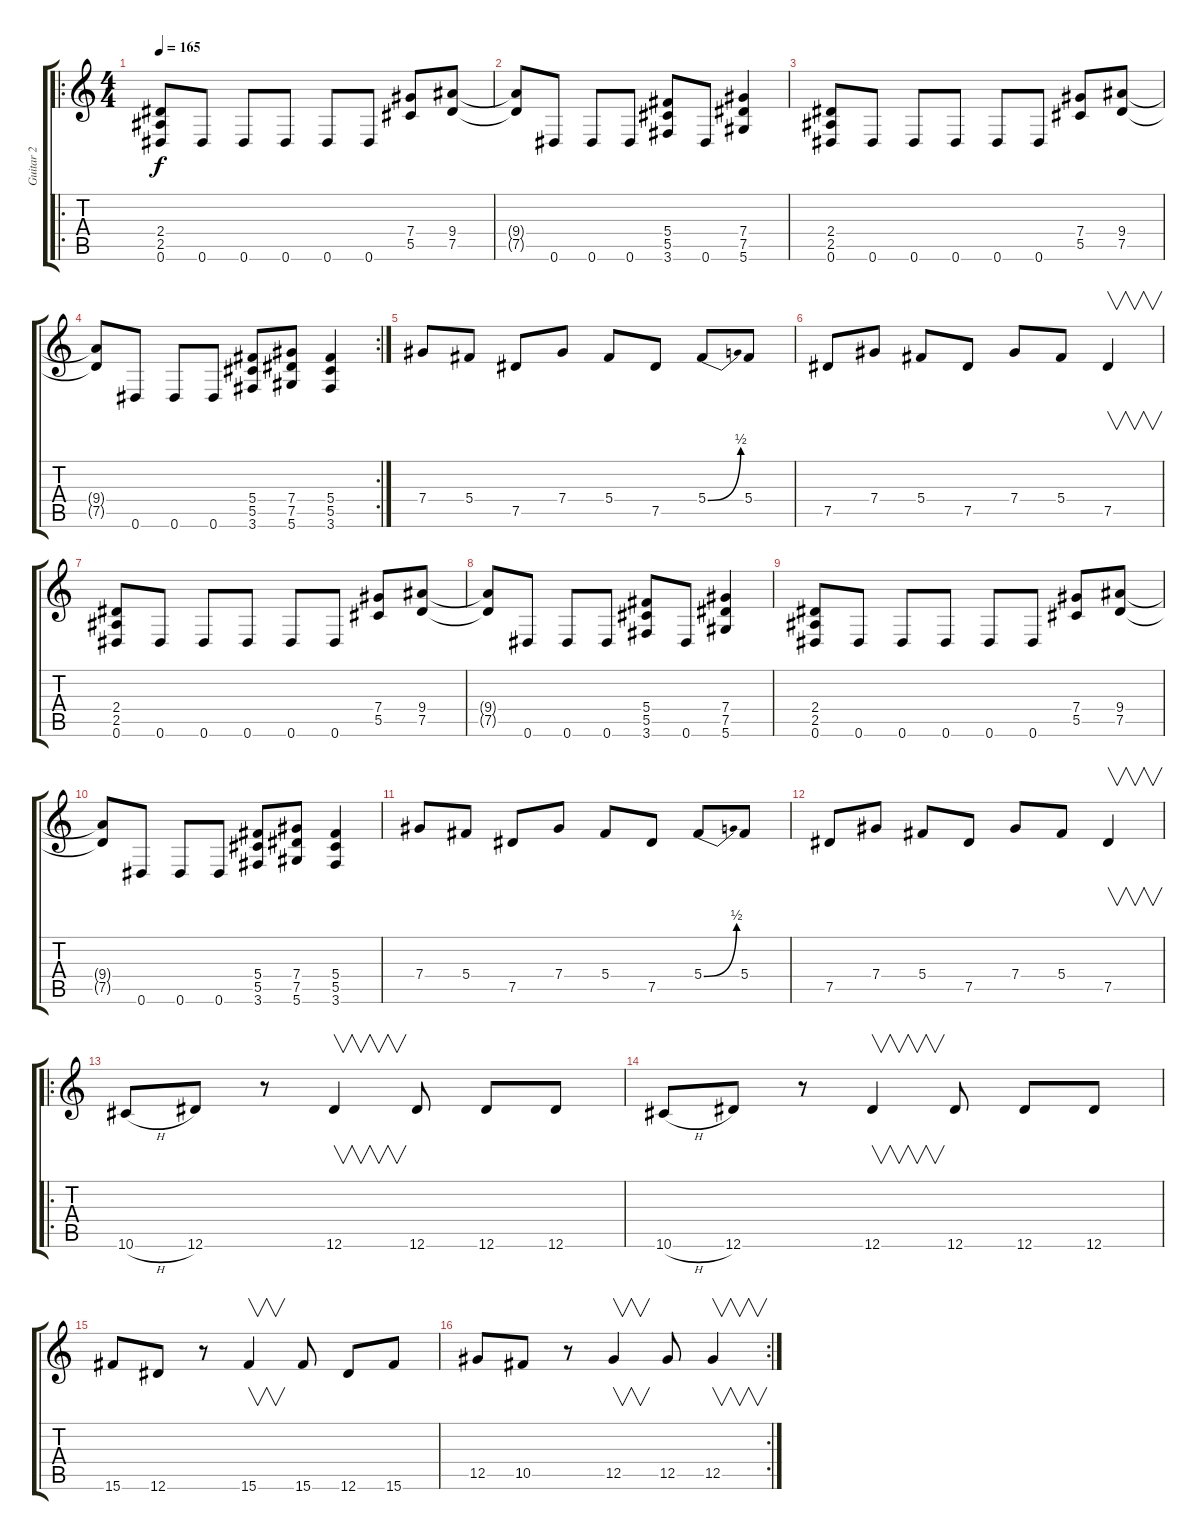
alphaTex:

\track ("Guitar 2" "Guitar 2") {instrument overdrivenguitar}
\staff {score tabs}
\tuning (Eb4 Bb3 Gb3 Db3 Ab2 Eb2) {hide}
\ro
\ts (4 4)
\tempo 165
\clef g2
\ks c
(2.4 2.5 0.6).8{dy f} 0.6.8 0.6.8 0.6.8 0.6.8 0.6.8 (7.4 5.5).8 (9.4 7.5).8 |
(9.4{t} 7.5{t}).8 0.6.8 0.6.8 0.6.8 (5.4 5.5 3.6).8 0.6.8 (7.4 7.5 5.6).4 |
(2.4 2.5 0.6).8 0.6.8 0.6.8 0.6.8 0.6.8 0.6.8 (7.4 5.5).8 (9.4 7.5).8 |
\rc 2
(9.4{t} 7.5{t}).8 0.6.8 0.6.8 0.6.8 (5.4 5.5 3.6).8 (7.4 7.5 5.6).8 (5.4 5.5 3.6).4 |
7.4.8 5.4.8 7.5.8 7.4.8 5.4.8 7.5.8 5.4{be (bend 0 0 60 2)}.8 5.4.8 |
7.5.8 7.4.8 5.4.8 7.5.8 7.4.8 5.4.8 7.5.4{v} |
(2.4 2.5 0.6).8 0.6.8 0.6.8 0.6.8 0.6.8 0.6.8 (7.4 5.5).8 (9.4 7.5).8 |
(9.4{t} 7.5{t}).8 0.6.8 0.6.8 0.6.8 (5.4 5.5 3.6).8 0.6.8 (7.4 7.5 5.6).4 |
(2.4 2.5 0.6).8 0.6.8 0.6.8 0.6.8 0.6.8 0.6.8 (7.4 5.5).8 (9.4 7.5).8 |
(9.4{t} 7.5{t}).8 0.6.8 0.6.8 0.6.8 (5.4 5.5 3.6).8 (7.4 7.5 5.6).8 (5.4 5.5 3.6).4 |
7.4.8 5.4.8 7.5.8 7.4.8 5.4.8 7.5.8 5.4{be (bend 0 0 60 2)}.8 5.4.8 |
7.5.8 7.4.8 5.4.8 7.5.8 7.4.8 5.4.8 7.5.4{v} |
\ro
10.6{h}.8 12.6.8 r.8 12.6.4{v} 12.6.8 12.6.8 12.6.8 |
10.6{h}.8 12.6.8 r.8 12.6.4{v} 12.6.8 12.6.8 12.6.8 |
15.6.8 12.6.8 r.8 15.6.4{v} 15.6.8 12.6.8 15.6.8 |
\rc 2
12.5.8 10.5.8 r.8 12.5.4{v} 12.5.8 12.5.4{v}
